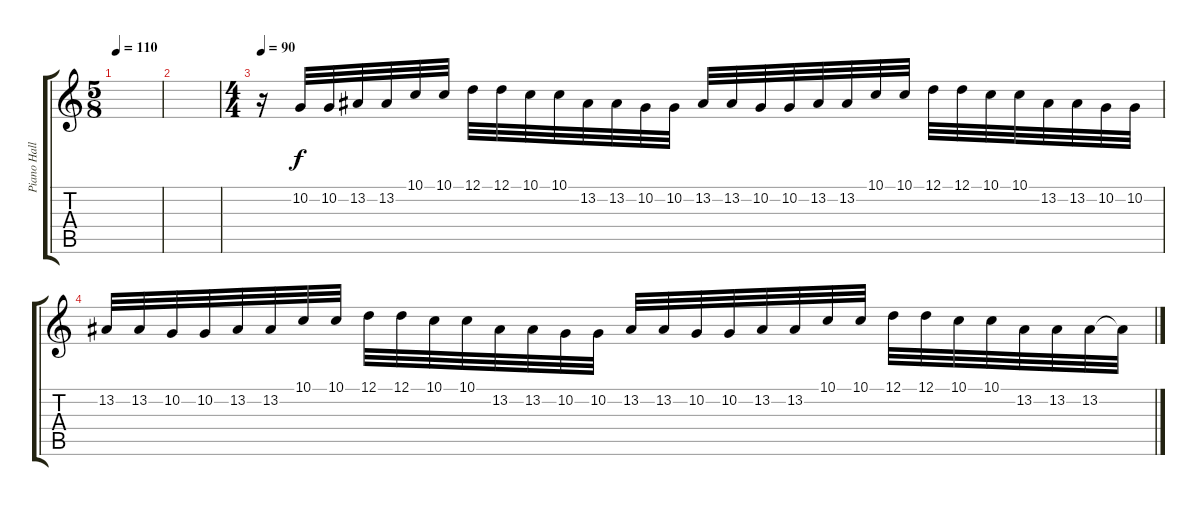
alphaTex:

\track ("Piano Hall" "Piano Hall") {instrument electricgrandpiano}
\staff {score tabs}
\tuning (D4 A3 F3 C3 G2 C2) {hide}
\ts (5 8)
\tempo 110
\clef g2
\ks c
|
|
\ts (4 4)
\tempo 90
r.16 10.2.32 10.2.32 13.2.32 13.2.32 10.1.32 10.1.32 12.1.32 12.1.32 10.1.32 10.1.32 13.2.32 13.2.32 10.2.32 10.2.32 13.2.32 13.2.32 10.2.32 10.2.32 13.2.32 13.2.32 10.1.32 10.1.32 12.1.32 12.1.32 10.1.32 10.1.32 13.2.32 13.2.32 10.2.32 10.2.32 |
13.2.32 13.2.32 10.2.32 10.2.32 13.2.32 13.2.32 10.1.32 10.1.32 12.1.32 12.1.32 10.1.32 10.1.32 13.2.32 13.2.32 10.2.32 10.2.32 13.2.32 13.2.32 10.2.32 10.2.32 13.2.32 13.2.32 10.1.32 10.1.32 12.1.32 12.1.32 10.1.32 10.1.32 13.2.32 13.2.32 13.2.32 13.2{t}.32
